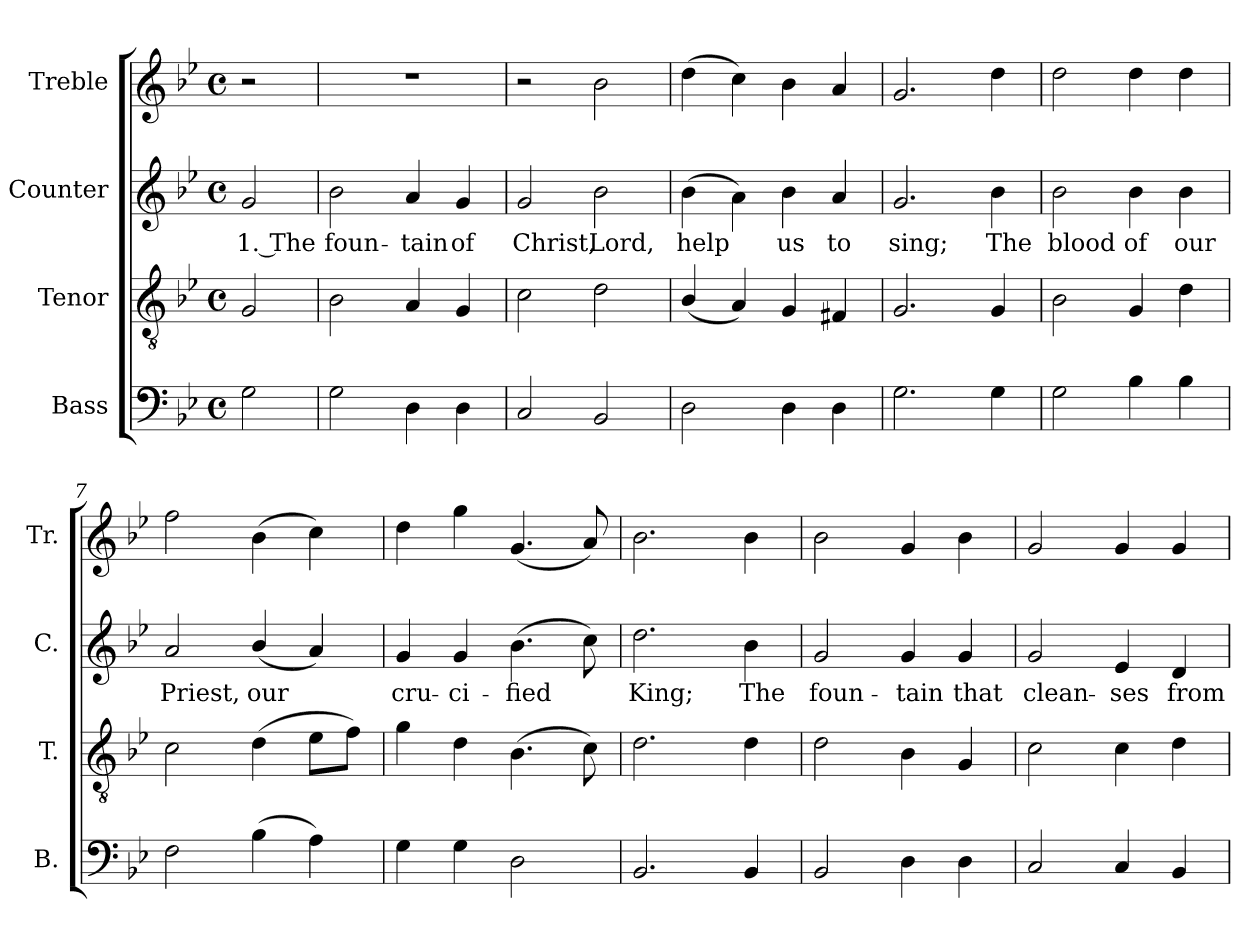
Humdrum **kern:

**kern	**kern	**kern	**text	**kern
*part4	*part3	*part2	*part2	*part1
*staff4	*staff3	*staff2	*staff2	*staff1
*I"Bass	*I"Tenor	*I"Counter	*	*I"Treble
*I'B.	*I'T.	*I'C.	*	*I'Tr.
*clefF4	*clefGv2	*clefG2	*	*clefG2
*k[b-e-]	*k[b-e-]	*k[b-e-]	*	*k[b-e-]
*M4/4	*M4/4	*M4/4	*	*M4/4
*met(c)	*met(c)	*met(c)	*	*met(c)
=1	=1	=1	=1	=1
2G\	2G/	2g/	1. The	2r
=2	=2	=2	=2	=2
2G\	2B-\	2b-\	foun-	1r
4D\	4A/	4a/	-tain	.
4D\	4G/	4g/	of	.
=3	=3	=3	=3	=3
2C/	2c\	2g/	Christ,	2r
2BB-/	2d\	2b-\	Lord,	2b-\
=4	=4	=4	=4	=4
2D\	(4B-/	(4b-\	help	(4dd\
.	4A/)	4a\)	.	4cc\)
4D\	4G/	4b-\	us	4b-\
4D\	4F#X/	4a/	to	4a/
=5	=5	=5	=5	=5
2.G\	2.G/	2.g/	sing;	2.g/
4G\	4G/	4b-\	The	4dd\
=6	=6	=6	=6	=6
2G\	2B-\	2b-\	blood	2dd\
4B-\	4G/	4b-\	of	4dd\
4B-\	4d\	4b-\	our	4dd\
=7	=7	=7	=7	=7
2F\	2c\	2a/	Priest,	2ff\
(4B-\	(4d\	(4b-/	our	(4b-\
4A\)	8e-\L	4a/)	.	4cc\)
.	8f\J)	.	.	.
=8	=8	=8	=8	=8
4G\	4g\	4g/	cru-	4dd\
4G\	4d\	4g/	-ci-	4gg\
2D\	(4.B-\	(4.b-\	-fied	(4.g/
.	8c\)	8cc\)	.	8a/)
=9	=9	=9	=9	=9
2.BB-/	2.d\	2.dd\	King;	2.b-\
4BB-/	4d\	4b-\	The	4b-\
=10	=10	=10	=10	=10
2BB-/	2d\	2g/	foun-	2b-\
4D\	4B-\	4g/	-tain	4g/
4D\	4G/	4g/	that	4b-\
=11	=11	=11	=11	=11
2C/	2c\	2g/	clean-	2g/
4C/	4c\	4e-/	-ses	4g/
4BB-/	4d\	4d/	from	4g/
=	=	=	=	=
*-	*-	*-	*-	*-
